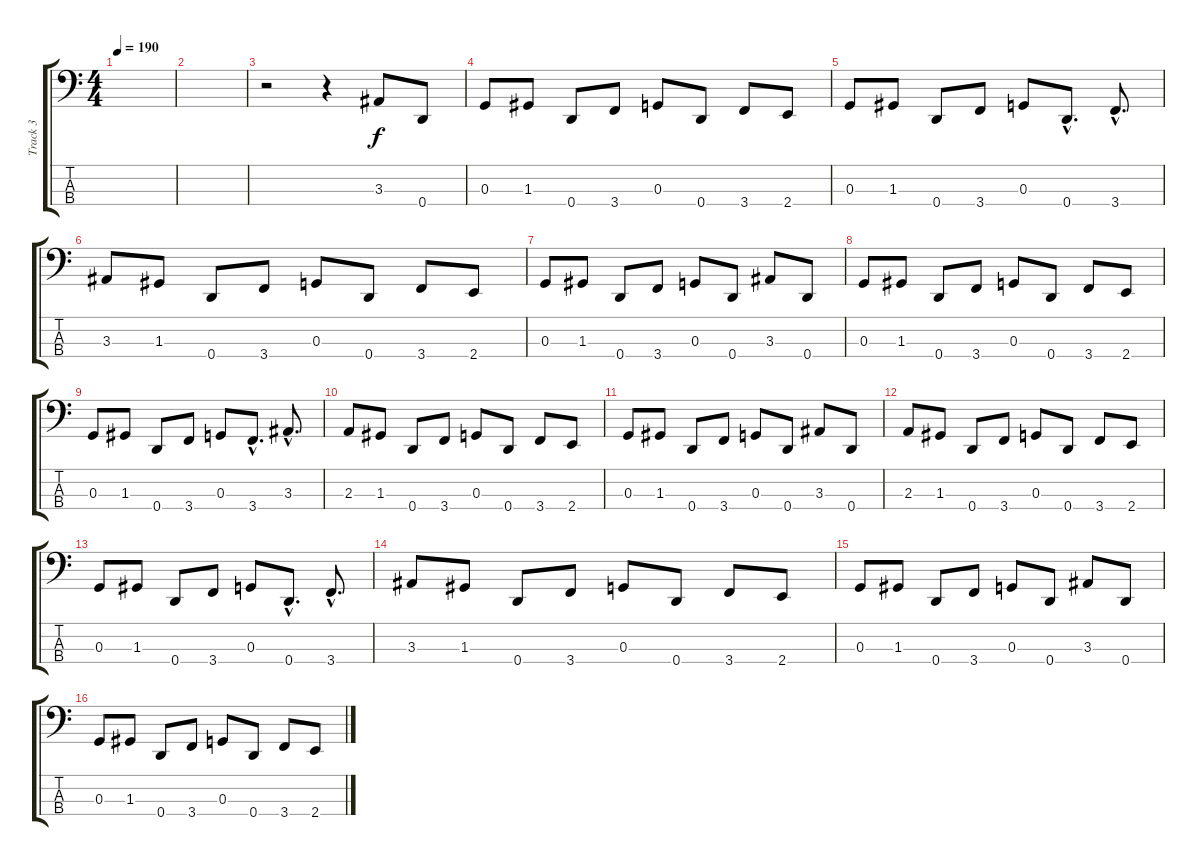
\track ("Track 3" "Track 3") {instrument fretlessbass}
\staff {score tabs}
\tuning (F2 C2 G1 D1) {hide}
\ts (4 4)
\tempo 190
\clef f4
\ks c
|
|
r.2 r.4 3.3.8 0.4.8 |
0.3.8 1.3.8 0.4.8 3.4.8 0.3.8 0.4.8 3.4.8 2.4.8 |
0.3.8 1.3.8 0.4.8 3.4.8 0.3.8 0.4{hac}.8{d} 3.4{hac}.8{d} |
3.3.8 1.3.8 0.4.8 3.4.8 0.3.8 0.4.8 3.4.8 2.4.8 |
0.3.8 1.3.8 0.4.8 3.4.8 0.3.8 0.4.8 3.3.8 0.4.8 |
0.3.8 1.3.8 0.4.8 3.4.8 0.3.8 0.4.8 3.4.8 2.4.8 |
0.3.8 1.3.8 0.4.8 3.4.8 0.3.8 3.4{hac}.8{d} 3.3{hac}.8{d} |
2.3.8 1.3.8 0.4.8 3.4.8 0.3.8 0.4.8 3.4.8 2.4.8 |
0.3.8 1.3.8 0.4.8 3.4.8 0.3.8 0.4.8 3.3.8 0.4.8 |
2.3.8 1.3.8 0.4.8 3.4.8 0.3.8 0.4.8 3.4.8 2.4.8 |
0.3.8 1.3.8 0.4.8 3.4.8 0.3.8 0.4{hac}.8{d} 3.4{hac}.8{d} |
3.3.8 1.3.8 0.4.8 3.4.8 0.3.8 0.4.8 3.4.8 2.4.8 |
0.3.8 1.3.8 0.4.8 3.4.8 0.3.8 0.4.8 3.3.8 0.4.8 |
0.3.8 1.3.8 0.4.8 3.4.8 0.3.8 0.4.8 3.4.8 2.4.8
